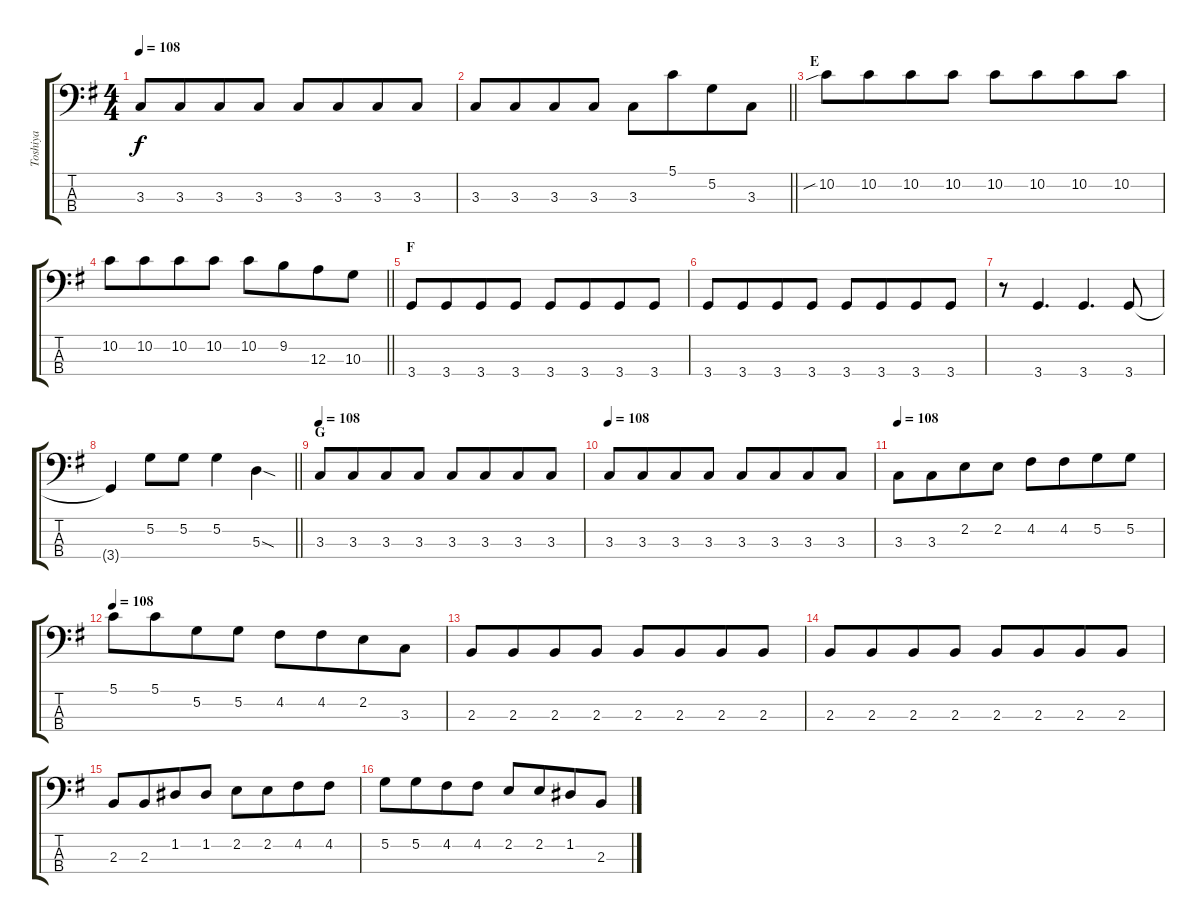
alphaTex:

\track ("Toshiya" "Toshiya") {instrument electricbasspick}
\staff {score tabs}
\tuning (G2 D2 A1 E1) {hide}
\ts (4 4)
\tempo 108
\clef f4
\ks eminor
3.3.8{dy f} 3.3.8{beam merge} 3.3.8 3.3.8 3.3.8{beam merge} 3.3.8{beam merge} 3.3.8{beam merge} 3.3.8 |
\barLineRight lightlight
3.3.8 3.3.8{beam merge} 3.3.8 3.3.8 3.3.8 5.1.8{beam merge} 5.2.8 3.3.8 |
\section ("" "E")
10.2{sib}.8 10.2.8{beam merge} 10.2.8 10.2.8 10.2.8 10.2.8{beam merge} 10.2.8 10.2.8 |
\barLineRight lightlight
10.2.8 10.2.8{beam merge} 10.2.8 10.2.8 10.2.8 9.2.8{beam merge} 12.3.8 10.3.8 |
\section ("" "F")
3.4.8 3.4.8{beam merge} 3.4.8 3.4.8 3.4.8 3.4.8{beam merge} 3.4.8 3.4.8 |
3.4.8 3.4.8{beam merge} 3.4.8 3.4.8 3.4.8 3.4.8{beam merge} 3.4.8 3.4.8 |
r.8 3.4.4{d} 3.4.4{d} 3.4.8 |
\barLineRight lightlight
3.4{t}.4 5.2.8 5.2.8 5.2.4 5.3{sod}.4 |
\section ("" "G")
\tempo 108
3.3.8 3.3.8{beam merge} 3.3.8 3.3.8 3.3.8 3.3.8{beam merge} 3.3.8 3.3.8 |
\tempo 108
3.3.8 3.3.8{beam merge} 3.3.8 3.3.8 3.3.8 3.3.8{beam merge} 3.3.8 3.3.8 |
\tempo 108
3.3.8 3.3.8{beam merge} 2.2.8 2.2.8 4.2.8 4.2.8{beam merge} 5.2.8 5.2.8 |
\tempo 108
5.1.8 5.1.8{beam merge} 5.2.8 5.2.8 4.2.8 4.2.8{beam merge} 2.2.8 3.3.8 |
2.3.8 2.3.8{beam merge} 2.3.8 2.3.8 2.3.8 2.3.8{beam merge} 2.3.8 2.3.8 |
2.3.8 2.3.8{beam merge} 2.3.8 2.3.8 2.3.8 2.3.8{beam merge} 2.3.8 2.3.8 |
2.3.8 2.3.8{beam merge} 1.2.8 1.2.8 2.2.8 2.2.8{beam merge} 4.2.8 4.2.8 |
5.2.8 5.2.8{beam merge} 4.2.8 4.2.8 2.2.8 2.2.8{beam merge} 1.2.8 2.3.8
